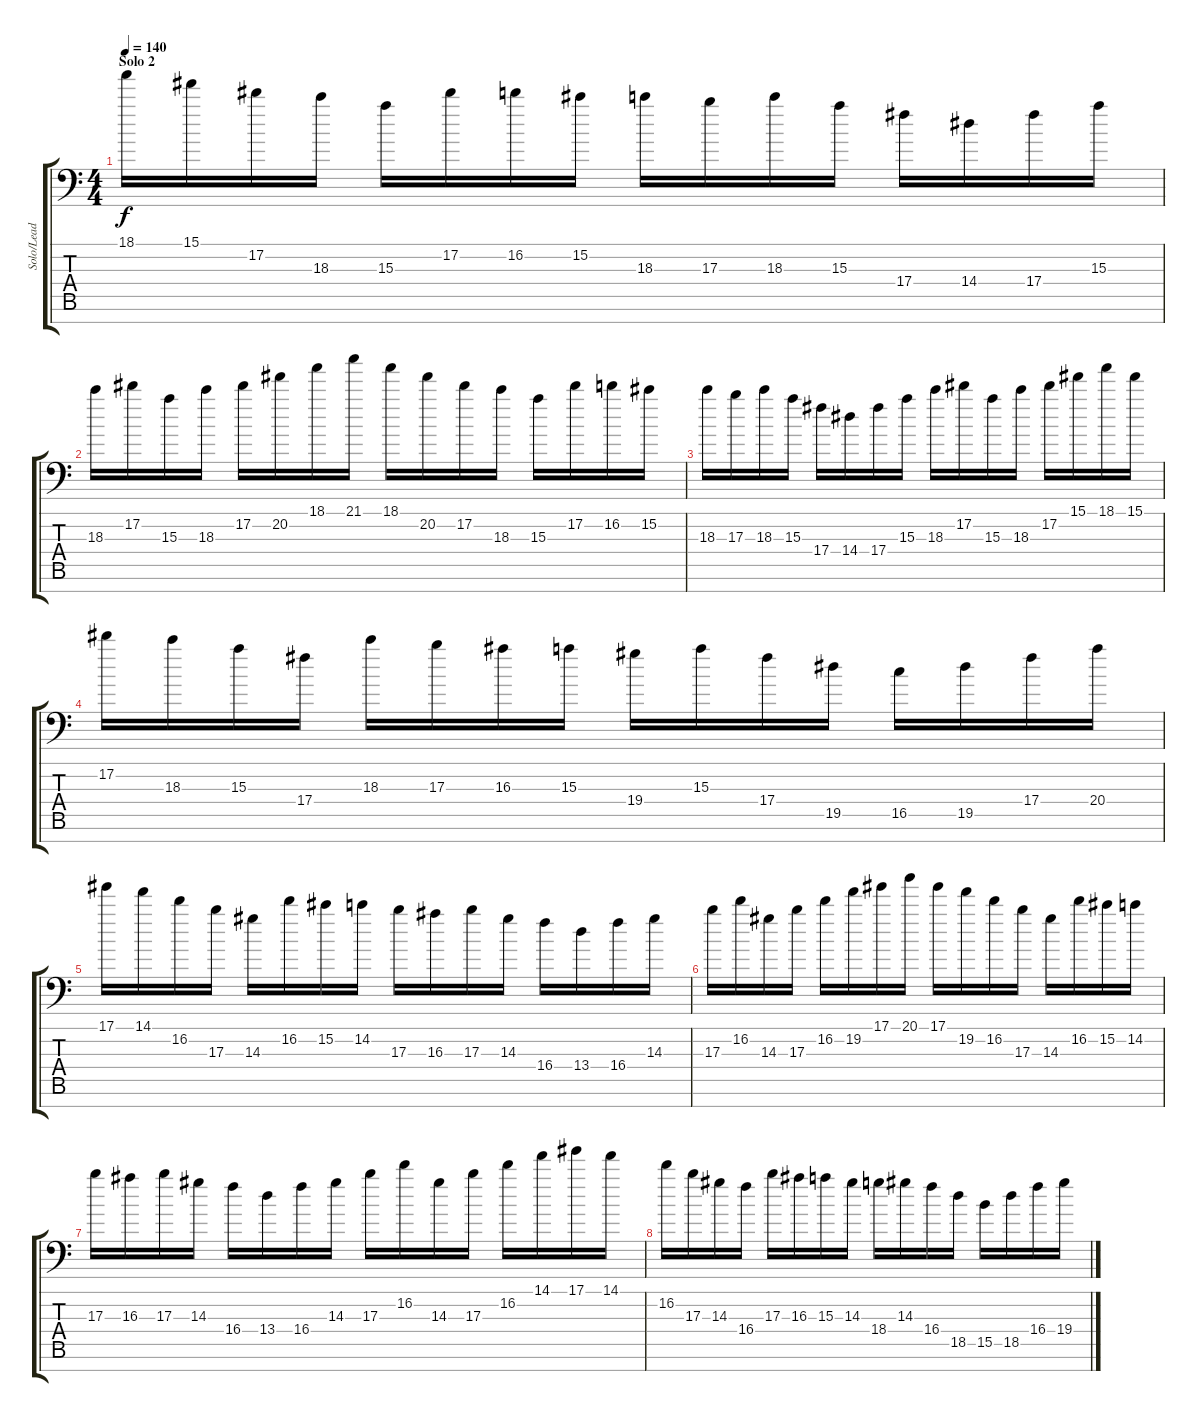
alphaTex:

\track ("Solo/Lead" "Solo/Lead") {instrument overdrivenguitar}
\staff {score tabs}
\tuning (Eb4 Bb3 Gb3 Db3 Ab2 Eb2 Bb1) {hide}
\ts (4 4)
\section ("" "Solo 2")
\tempo 140
\clef f4
\ks c
18.1.16{dy f} 15.1.16 17.2.16 18.3.16 15.3.16 17.2.16 16.2.16 15.2.16 18.3.16 17.3.16 18.3.16 15.3.16 17.4.16 14.4.16 17.4.16 15.3.16 |
18.3.16 17.2.16 15.3.16 18.3.16 17.2.16 20.2.16 18.1.16 21.1.16 18.1.16 20.2.16 17.2.16 18.3.16 15.3.16 17.2.16 16.2.16 15.2.16 |
18.3.16 17.3.16 18.3.16 15.3.16 17.4.16 14.4.16 17.4.16 15.3.16 18.3.16 17.2.16 15.3.16 18.3.16 17.2.16 15.1.16 18.1.16 15.1.16 |
17.2.16 18.3.16 15.3.16 17.4.16 18.3.16 17.3.16 16.3.16 15.3.16 19.4.16 15.3.16 17.4.16 19.5.16 16.5.16 19.5.16 17.4.16 20.4.16 |
17.1.16 14.1.16 16.2.16 17.3.16 14.3.16 16.2.16 15.2.16 14.2.16 17.3.16 16.3.16 17.3.16 14.3.16 16.4.16 13.4.16 16.4.16 14.3.16 |
17.3.16 16.2.16 14.3.16 17.3.16 16.2.16 19.2.16 17.1.16 20.1.16 17.1.16 19.2.16 16.2.16 17.3.16 14.3.16 16.2.16 15.2.16 14.2.16 |
17.3.16 16.3.16 17.3.16 14.3.16 16.4.16 13.4.16 16.4.16 14.3.16 17.3.16 16.2.16 14.3.16 17.3.16 16.2.16 14.1.16 17.1.16 14.1.16 |
16.2.16 17.3.16 14.3.16 16.4.16 17.3.16 16.3.16 15.3.16 14.3.16 18.4.16 14.3.16 16.4.16 18.5.16 15.5.16 18.5.16 16.4.16 19.4.16
